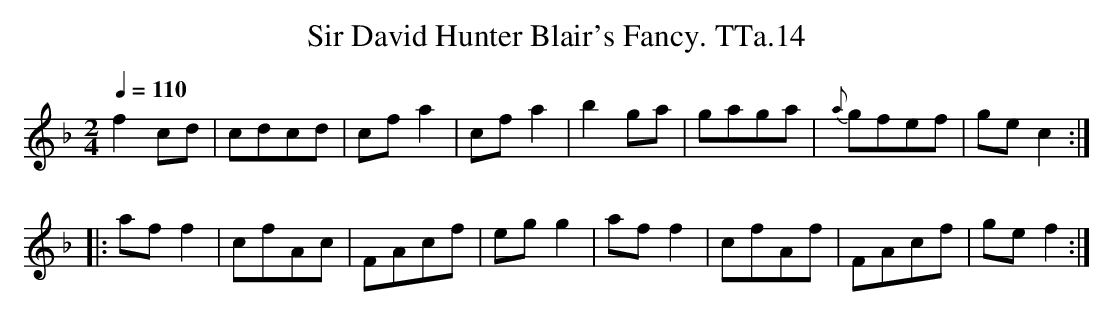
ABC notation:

X:1
T:Sir David Hunter Blair's Fancy. TTa.14
M:2/4
L:1/8
Q:1/4=110
K:F
f2cd|cdcd|cfa2|cfa2|b2ga|gaga|{a}gfef|gec2:|
|:aff2|cfAc|FAcf|egg2|aff2|cfAf|FAcf|gef2:|
